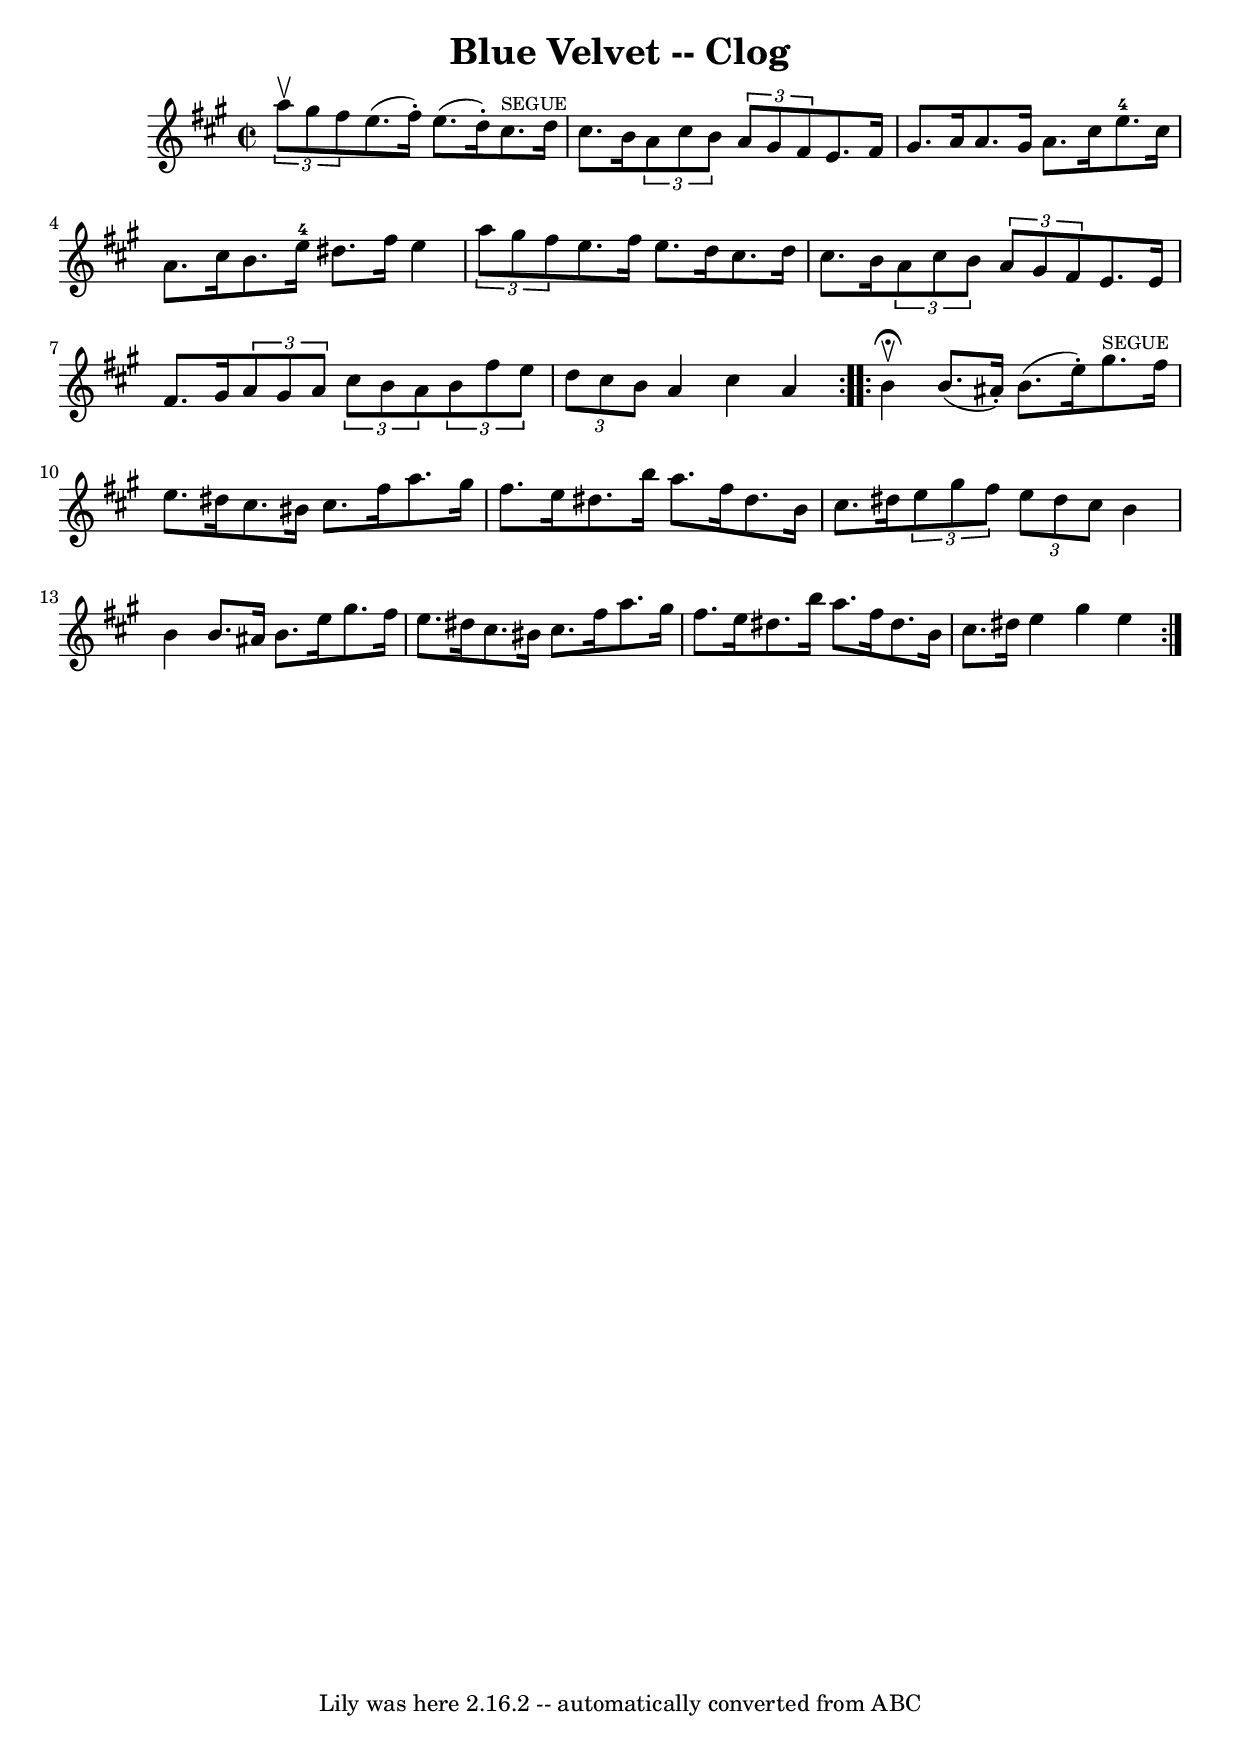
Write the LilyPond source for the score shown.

\version "2.16.2"
\include "Mammoth.ily"
\header {
  %% book = "Ryan's Mammoth Collection"
  crossRefNumber = "1"
  footnotes = ""
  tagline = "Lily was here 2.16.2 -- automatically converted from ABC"
  title = "Blue Velvet -- Clog"

}
voicedefault =  {



  \repeat volta 2 {

    \override Staff.TimeSignature #'style = #'C
    \time 2/2 
    \key a \major   \times 2/3 { a''8^\upbow gis''8 fis''8  
			       } 
    |
    e''8. (fis''16 -.) e''8. (d''16 -.) cis''8.^\segue   
    d''16 cis''8. b'16  |
    \times 2/3 { a'8 cis''8 b'8  
	       }   
    \times 2/3 { a'8 gis'8 fis'8  
	       } e'8. fis'16 gis'8. a'16  
    |
    a'8. gis'16 a'8. cis''16 e''8.-4 cis''16    
    a'8. cis''16  |
    b'8. e''16-4 dis''8. fis''16 e''4  
    \times 2/3 { a''8 gis''8 fis''8  
	       } |
    e''8. fis''16    
    e''8. d''16 cis''8. d''16 cis''8. b'16  |
    \times 2/3 {   
      a'8 cis''8 b'8  
    }   \times 2/3 { a'8 gis'8 fis'8  
		   } e'8.    
    e'16 fis'8. gis'16  |
    \times 2/3 { a'8 gis'8 a'8  
	       }   
    \times 2/3 { cis''8 b'8 a'8  
	       }   \times 2/3 { b'8 fis''8 e''8  

			      }   \times 2/3 { d''8 cis''8 b'8  
					     } |
    a'4 cis''4 a'4    

  }     
  \repeat volta 2 {
    b'4^\fermata^\upbow |
    b'8. (ais'16 -.) 
    b'8. (e''16 -.) gis''8.^\segue fis''16 e''8. dis''16  
    |
    cis''8. bis'16 cis''8. fis''16 a''8. gis''16    
    fis''8. e''16  |
    dis''8. b''16 a''8. fis''16 dis''8.  
    b'16 cis''8. dis''16  |
    \times 2/3 { e''8 gis''8 fis''8  

	       } \times 2/3 { e''8 dis''8 cis''8  
			    } b'4 b'4  |
    b'8.    
    ais'16 b'8. e''16 gis''8. fis''16 e''8. dis''16  |
    
    cis''8. bis'16 cis''8. fis''16 a''8. gis''16 fis''8. e''16 
    |
    dis''8. b''16 a''8. fis''16 dis''8. b'16    
    cis''8. dis''16  |
    e''4 gis''4 e''4  
  }   

}

\score{
  <<

    \context Staff="default"
    {
      \voicedefault 
      
    }

  >>
  \layout {
    
  }
  \midi {
  }

}
